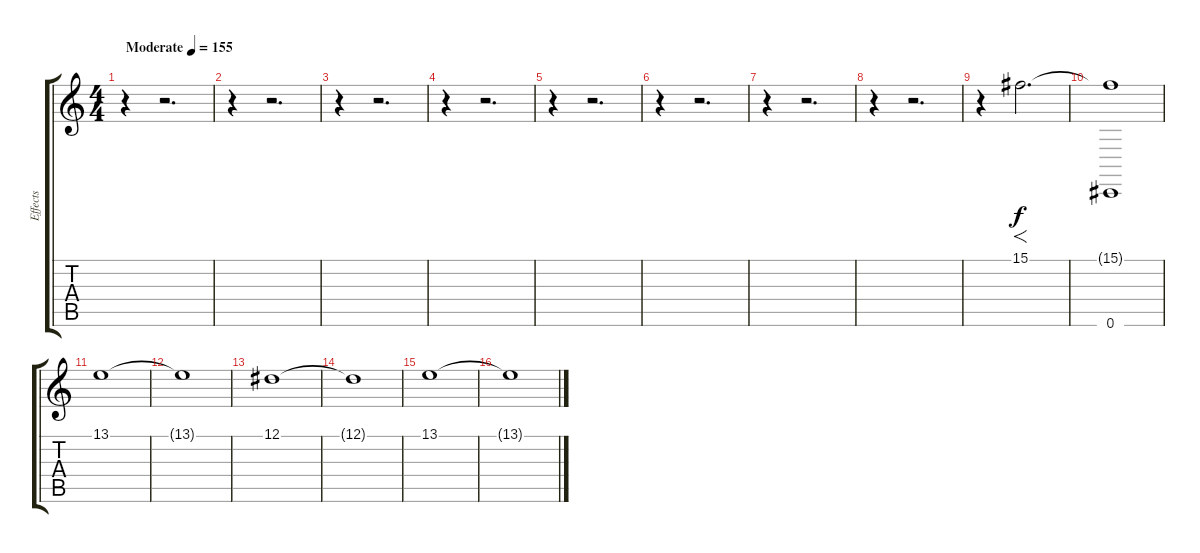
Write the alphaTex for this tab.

\track ("Effects" "Effects") {instrument stringensemble2}
\staff {score tabs}
\tuning (Eb4 Bb3 Gb3 Db3 Ab2 Db2) {hide}
\ts (4 4)
\tempo (155 "Moderate")
\clef g2
\ks c
r.4{dy f instrument stringensemble2} r.2{d} |
r.4 r.2{d} |
r.4 r.2{d} |
r.4 r.2{d} |
r.4 r.2{d} |
r.4 r.2{d} |
r.4 r.2{d} |
r.4 r.2{d} |
r.4 15.1.2{f d} |
(15.1{t} 0.6).1 |
13.1.1 |
13.1{t}.1 |
12.1.1 |
12.1{t}.1 |
13.1.1 |
13.1{t}.1
